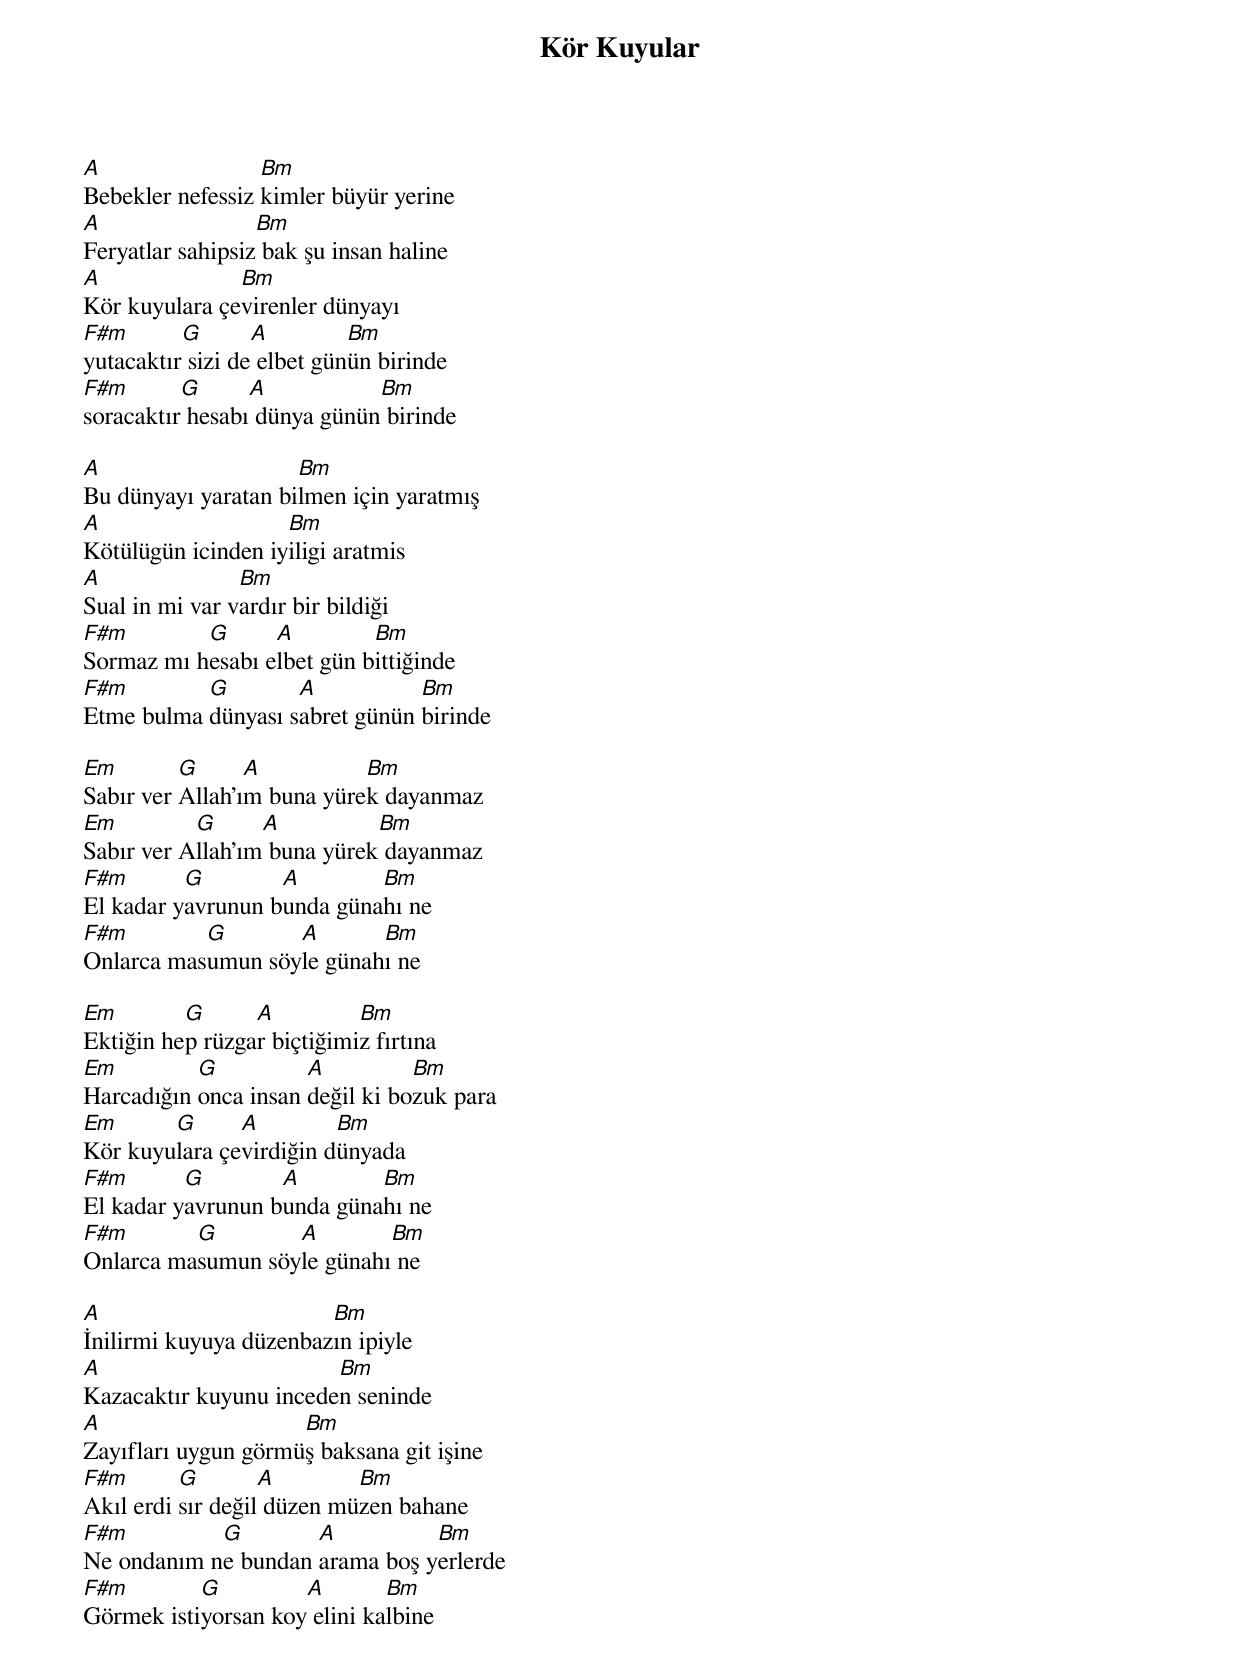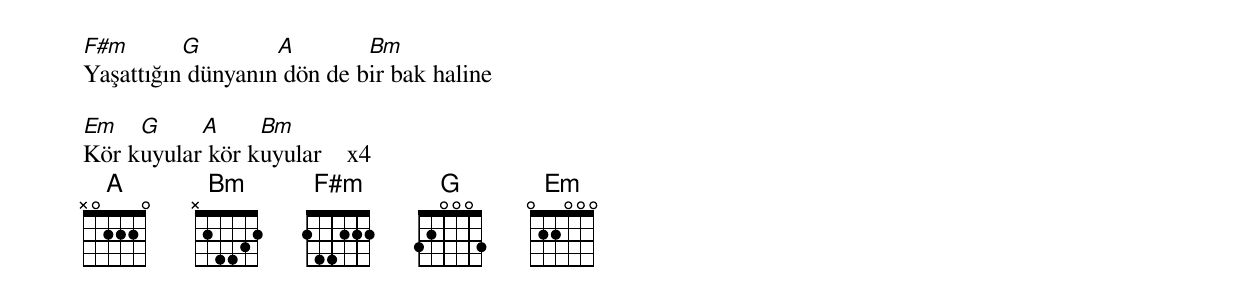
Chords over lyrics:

{title: Kör Kuyular}
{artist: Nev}

A                 Bm
Bebekler nefessiz kimler büyür yerine
A                 Bm
Feryatlar sahipsiz bak şu insan haline
A              Bm
Kör kuyulara çevirenler dünyayı
F#m       G       A         Bm
yutacaktır sizi de elbet günün birinde
F#m       G      A           Bm
soracaktır hesabı dünya günün birinde

A                    Bm
Bu dünyayı yaratan bilmen için yaratmış
A                   Bm
Kötülügün icinden iyiligi aratmis
A               Bm
Sual in mi var vardır bir bildiği
F#m        G      A         Bm
Sormaz mı hesabı elbet gün bittiğinde
F#m        G        A           Bm
Etme bulma dünyası sabret günün birinde

Em        G      A          Bm
Sabır ver Allah'ım buna yürek dayanmaz
Em         G      A          Bm
Sabır ver Allah'ım buna yürek dayanmaz
F#m       G        A        Bm
El kadar yavrunun bunda günahı ne
F#m        G       A       Bm
Onlarca masumun söyle günahı ne

Em        G      A          Bm
Ektiğin hep rüzgar biçtiğimiz fırtına
Em         G          A          Bm
Harcadığın onca insan değil ki bozuk para
Em      G      A         Bm
Kör kuyulara çevirdiğin dünyada
F#m       G        A        Bm
El kadar yavrunun bunda günahı ne
F#m       G        A        Bm
Onlarca masumun söyle günahı ne

A                       Bm
İnilirmi kuyuya düzenbazın ipiyle
A                       Bm
Kazacaktır kuyunu inceden seninde
A                    Bm
Zayıfları uygun görmüş baksana git işine
F#m       G        A        Bm
Akıl erdi sır değil düzen müzen bahane
F#m         G        A          Bm
Ne ondanım ne bundan arama boş yerlerde
F#m        G         A        Bm
Görmek istiyorsan koy elini kalbine
F#m       G        A        Bm
Yaşattığın dünyanın dön de bir bak haline

Em   G     A     Bm
Kör kuyular kör kuyular    x4
